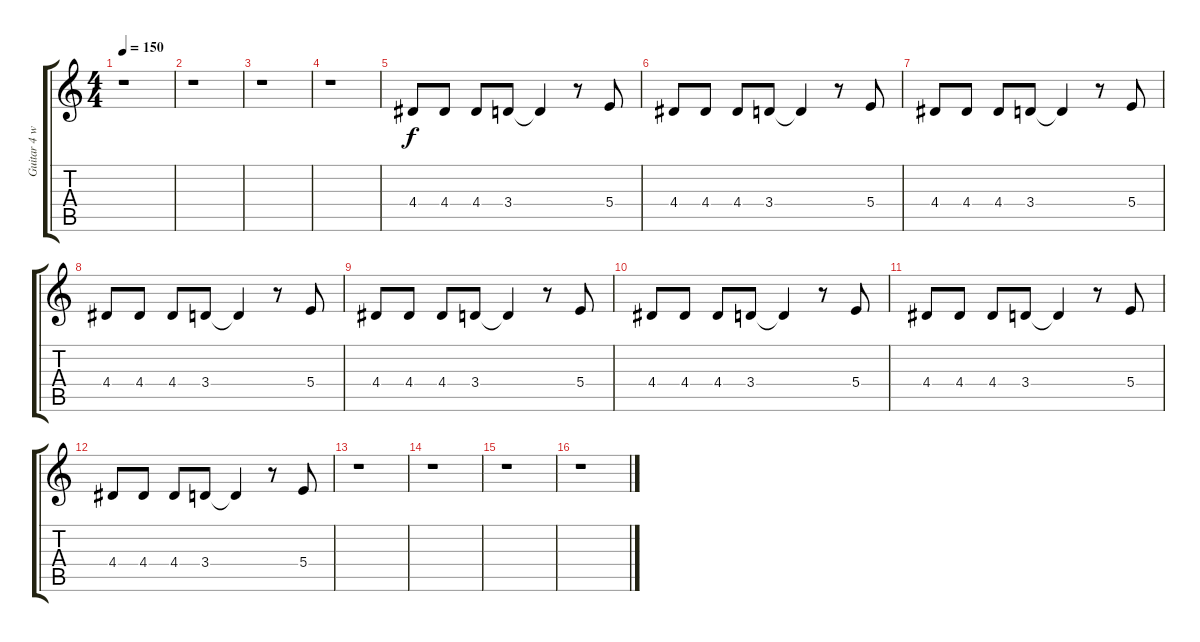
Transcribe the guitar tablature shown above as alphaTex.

\track ("Guitar 4 w/wha-wha" "Guitar 4 w") {instrument distortionguitar}
\staff {score tabs}
\tuning (Db4 Ab3 E3 B2 Gb2 Db2) {hide}
\ts (4 4)
\tempo 150
\clef g2
\ks c
r.1{dy f} |
r.1 |
r.1 |
r.1 |
4.4.8 4.4.8 4.4.8 3.4.8 3.4{t}.4 r.8 5.4.8 |
4.4.8 4.4.8 4.4.8 3.4.8 3.4{t}.4 r.8 5.4.8 |
4.4.8 4.4.8 4.4.8 3.4.8 3.4{t}.4 r.8 5.4.8 |
4.4.8 4.4.8 4.4.8 3.4.8 3.4{t}.4 r.8 5.4.8 |
4.4.8 4.4.8 4.4.8 3.4.8 3.4{t}.4 r.8 5.4.8 |
4.4.8 4.4.8 4.4.8 3.4.8 3.4{t}.4 r.8 5.4.8 |
4.4.8 4.4.8 4.4.8 3.4.8 3.4{t}.4 r.8 5.4.8 |
4.4.8 4.4.8 4.4.8 3.4.8 3.4{t}.4 r.8 5.4.8 |
r.1 |
r.1 |
r.1 |
r.1
